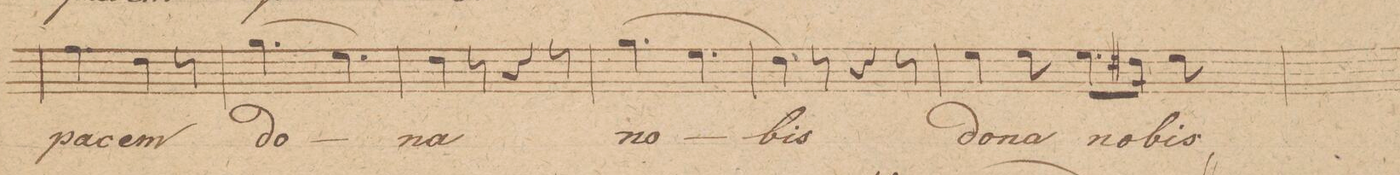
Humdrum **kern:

**kern	**text	**dynam
*I"Tenore 1mo	*	*
*clefC4	*	*
*k[]	*	*
*M6/8	*	*
4.e\	pa-	.
4c\	-cem	.
8r	.	.
=65	=65	=65
(4.f\	do-	.
4.d\)	.	.
=66	=66	=66
4c\	-na	.
8r	.	.
4r	.	.
8r	.	.
=67	=67	=67
(4.f\	no-	.
4.d\	.	.
=68	=68	=68
4c\)	-bis	.
8r	.	.
4r	.	.
8r	.	.
=69	=69	=69
4d\	do-	.
8d\	-na	.
8.d\L	no-	.
16c#X\Jk	.	.
8d\	-bis	.
=70	=70	=70
*-	*-	*-
